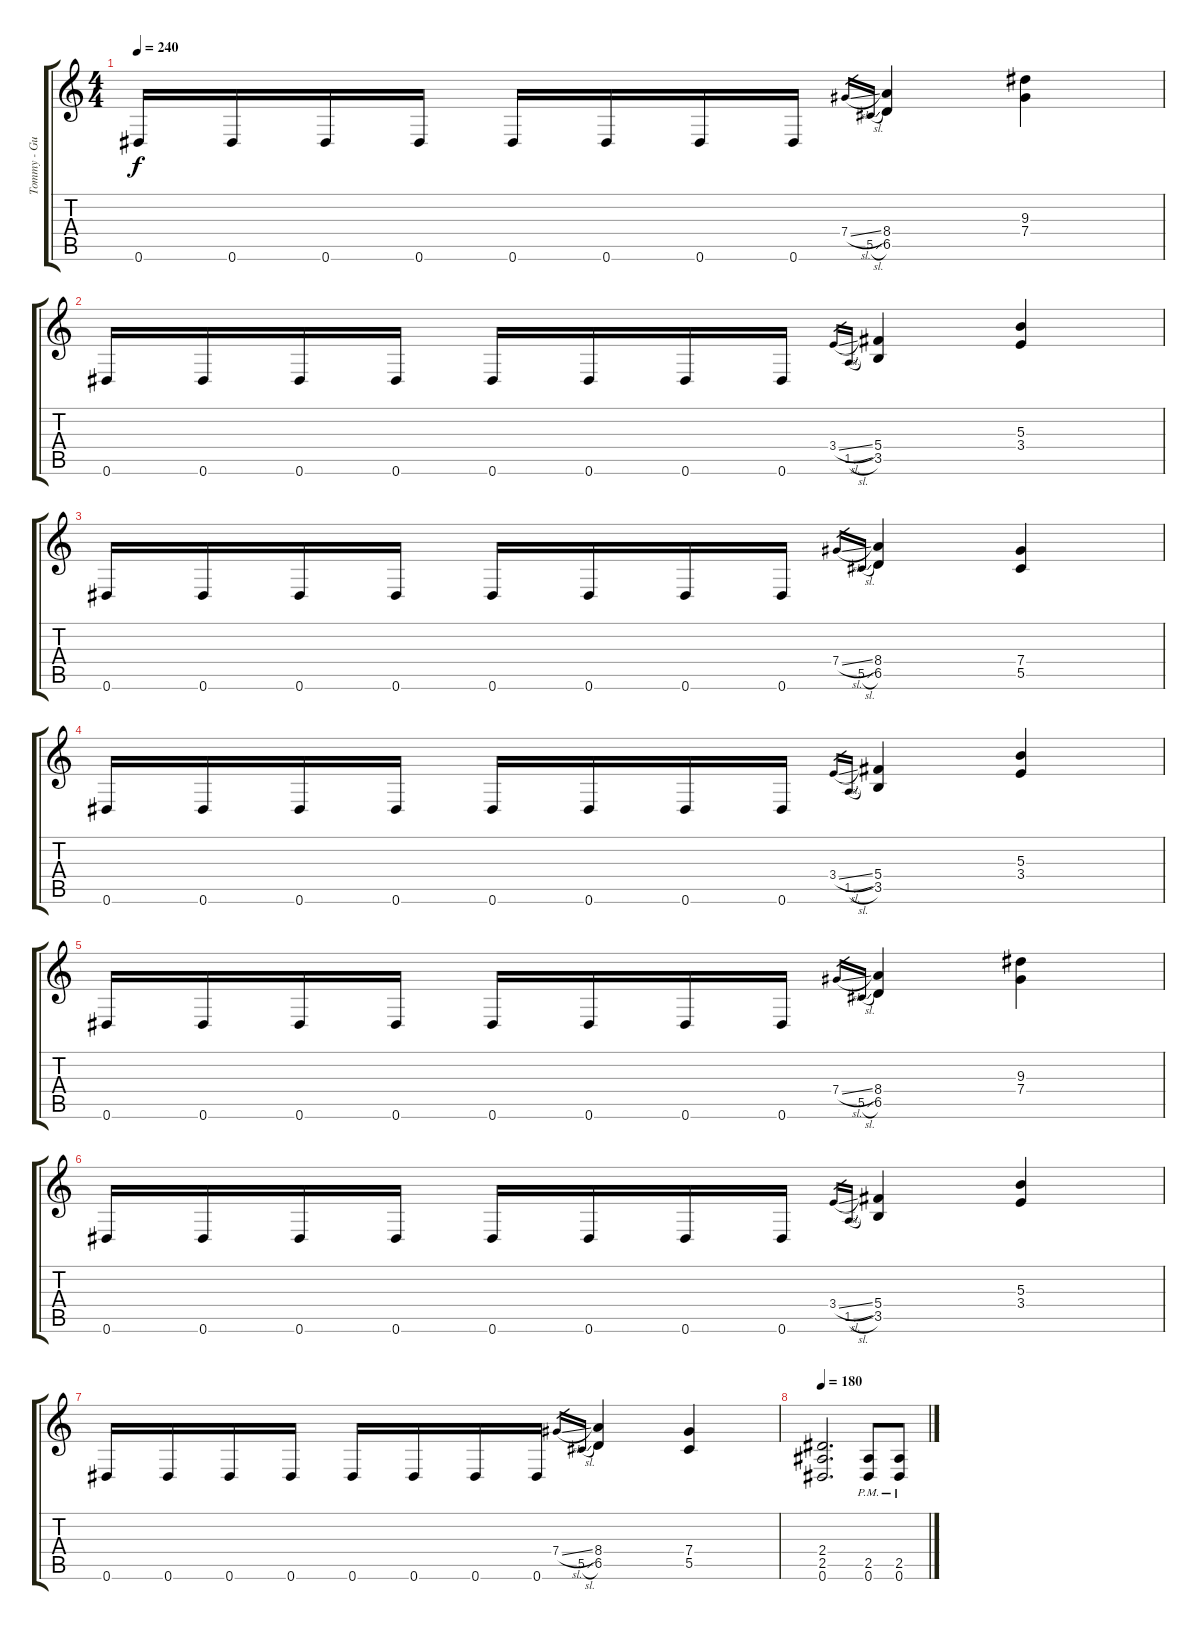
\track ("Tommy - Guitar 1" "Tommy - Gu") {instrument distortionguitar}
\staff {score tabs}
\tuning (Eb4 Bb3 Gb3 Db3 Ab2 Eb2) {hide}
\ts (4 4)
\tempo 240
\clef g2
\ks c
0.6.16{dy f} 0.6.16 0.6.16 0.6.16 0.6.16 0.6.16 0.6.16 0.6.16 7.4{sl}.16{gr} 5.5{sl}.16{gr} (8.4 6.5).4 (9.3 7.4).4 |
0.6.16 0.6.16 0.6.16 0.6.16 0.6.16 0.6.16 0.6.16 0.6.16 3.4{sl}.16{gr} 1.5{sl}.16{gr} (5.4 3.5).4 (5.3 3.4).4 |
0.6.16 0.6.16 0.6.16 0.6.16 0.6.16 0.6.16 0.6.16 0.6.16 7.4{sl}.16{gr} 5.5{sl}.16{gr} (8.4 6.5).4 (7.4 5.5).4 |
0.6.16 0.6.16 0.6.16 0.6.16 0.6.16 0.6.16 0.6.16 0.6.16 3.4{sl}.16{gr} 1.5{sl}.16{gr} (5.4 3.5).4 (5.3 3.4).4 |
0.6.16 0.6.16 0.6.16 0.6.16 0.6.16 0.6.16 0.6.16 0.6.16 7.4{sl}.16{gr} 5.5{sl}.16{gr} (8.4 6.5).4 (9.3 7.4).4 |
0.6.16 0.6.16 0.6.16 0.6.16 0.6.16 0.6.16 0.6.16 0.6.16 3.4{sl}.16{gr} 1.5{sl}.16{gr} (5.4 3.5).4 (5.3 3.4).4 |
0.6.16 0.6.16 0.6.16 0.6.16 0.6.16 0.6.16 0.6.16 0.6.16 7.4{sl}.16{gr} 5.5{sl}.16{gr} (8.4 6.5).4 (7.4 5.5).4 |
\tempo 180
(2.4 2.5 0.6).2{d} (2.5{pm} 0.6{pm}).8 (2.5{pm} 0.6{pm}).8
